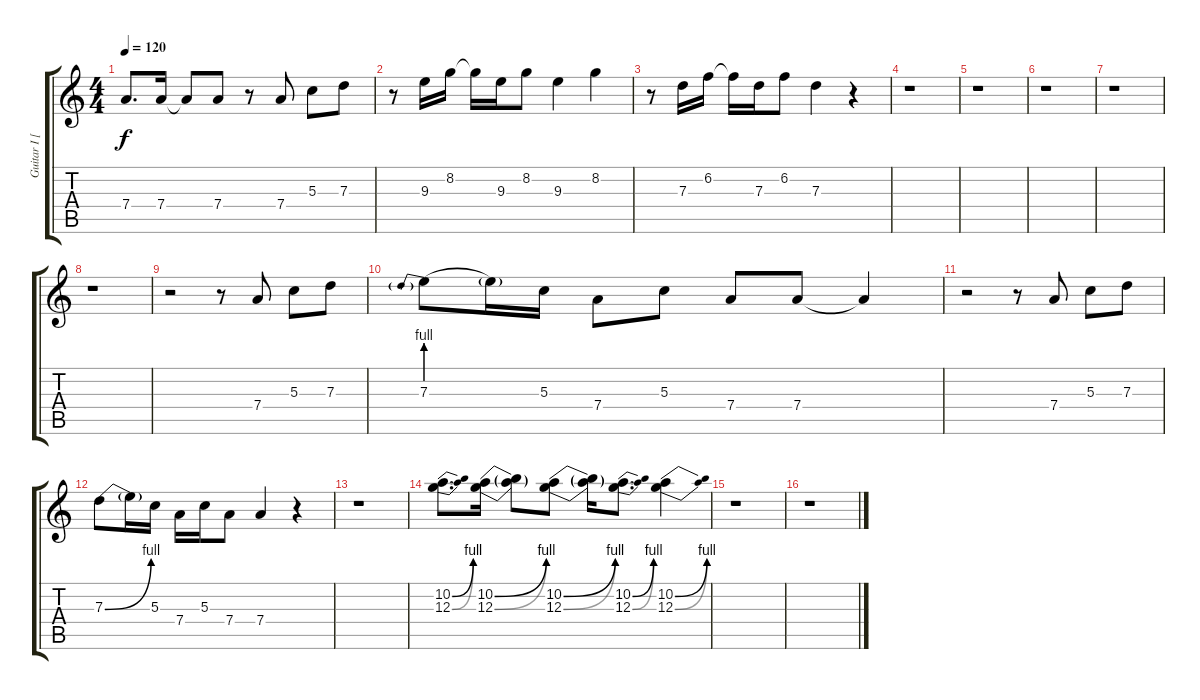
\track ("Guitar I [Clapton]" "Guitar I [") {instrument overdrivenguitar}
\staff {score tabs}
\tuning (E4 B3 G3 D3 A2 E2) {hide}
\ts (4 4)
\tempo 120
\clef g2
\ks c
7.4.8{d dy f} 7.4.16 7.4{t}.8 7.4.8 r.8 7.4.8 5.3.8 7.3.8 |
r.8 9.3.16 8.2.16 8.2{t}.16 9.3.16 8.2.8 9.3.4 8.2.4 |
r.8 7.3.16 6.2.16 6.2{t}.16 7.3.16 6.2.8 7.3.4 r.4 |
r.1 |
r.1 |
r.1 |
r.1 |
r.1 |
r.2 r.8 7.4.8 5.3.8 7.3.8 |
7.3{be (prebend 0 4 60 4)}.8 7.3{t}.16 5.3.16 7.4.8 5.3.8 7.4.8 7.4.8 7.4{t}.4 |
r.2 r.8 7.4.8 5.3.8 7.3.8 |
7.3{be (bend 0 0 60 4)}.8 7.3{t}.16 5.3.16 7.4.16 5.3.16 7.4.8 7.4.4 r.4 |
r.1 |
(10.2{be (bend 0 0 60 4)} 12.3{be (bend 0 0 60 4)}).8{d} (10.2{be (bend 0 0 60 4)} 12.3{be (bend 0 0 60 4)}).16 (10.2{t} 12.3{t}).8 (10.2{be (bend 0 0 60 4)} 12.3{be (bend 0 0 60 4)}).8 (10.2{t} 12.3{t}).16 (10.2{be (bend 0 0 60 4)} 12.3{be (bend 0 0 60 4)}).8{d} (10.2{be (bend 0 0 60 4)} 12.3{be (bend 0 0 60 4)}).4 |
r.1 |
r.1
